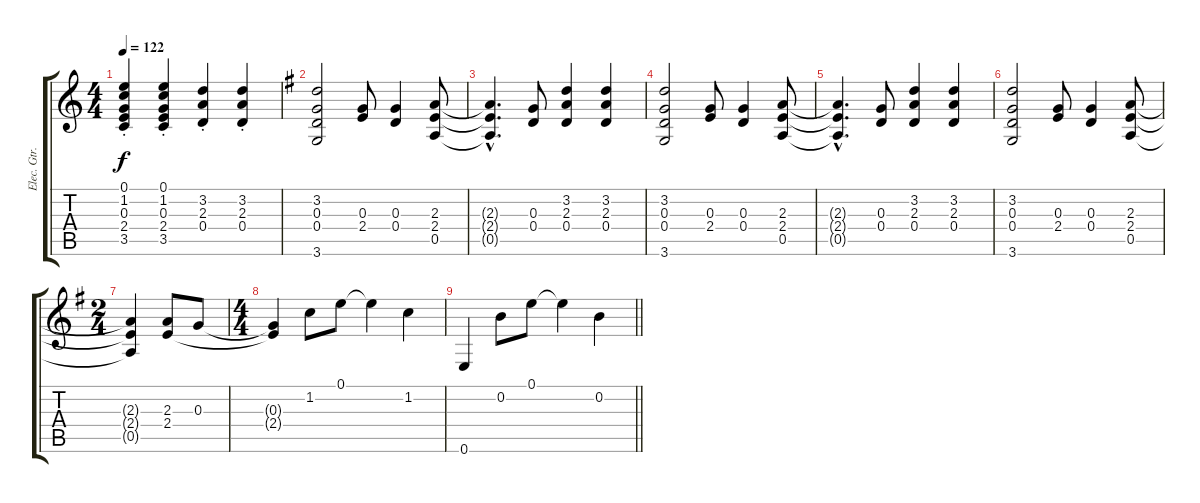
\track ("Elec. Gtr. 2" "Elec. Gtr.") {instrument overdrivenguitar}
\staff {score tabs}
\tuning (E4 B3 G3 D3 A2 E2) {hide}
\ts (4 4)
\tempo 122
\clef g2
\ks c
(0.1{st} 1.2{st} 0.3{st} 2.4{st} 3.5{st}).4{dy f} (0.1{st} 1.2{st} 0.3{st} 2.4{st} 3.5{st}).4 (3.2{st} 2.3{st} 0.4{st}).4 (3.2{st} 2.3{st} 0.4{st}).4 |
\ks g
(3.2 0.3 0.4 3.6).2 (0.3 2.4).8 (0.3 0.4).4 (2.3 2.4 0.5).8 |
(2.3{hac t} 2.4{hac t} 0.5{hac t}).4{d} (0.3 0.4).8 (3.2 2.3 0.4).4 (3.2 2.3 0.4).4 |
(3.2 0.3 0.4 3.6).2 (0.3 2.4).8 (0.3 0.4).4 (2.3 2.4 0.5).8 |
(2.3{hac t} 2.4{hac t} 0.5{hac t}).4{d} (0.3 0.4).8 (3.2 2.3 0.4).4 (3.2 2.3 0.4).4 |
(3.2 0.3 0.4 3.6).2 (0.3 2.4).8 (0.3 0.4).4 (2.3 2.4 0.5).8 |
\ts (2 4)
(2.3{t} 2.4{t} 0.5{t}).4 (2.3 2.4).8 0.3.8 |
\ts (4 4)
(0.3{t} 2.4{t}).4 1.2.8 0.1.8 0.1{t}.4 1.2.4 |
\barLineRight lightlight
0.6.4 0.2.8 0.1.8 0.1{t}.4 0.2.4
